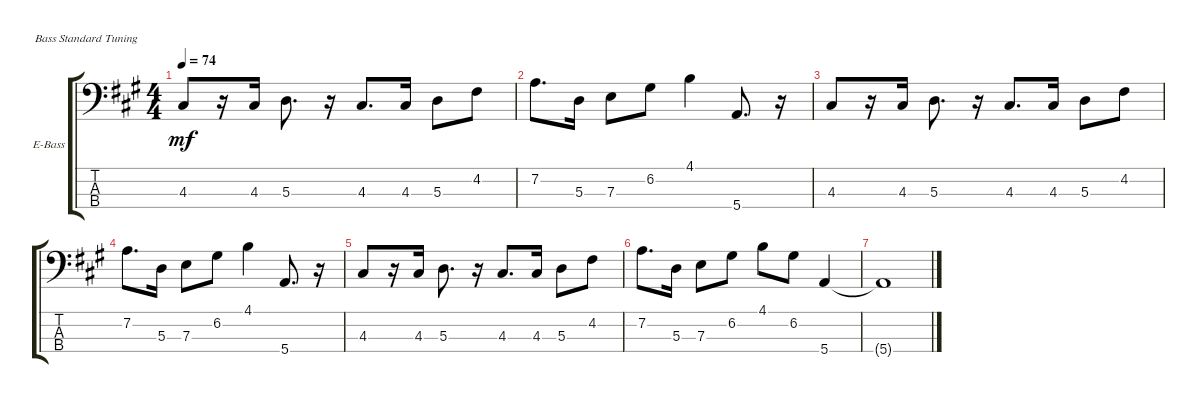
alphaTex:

\bracketExtendMode groupsimilarinstruments
\firstSystemTrackNameOrientation horizontal
\otherSystemsTrackNameOrientation horizontal
\track ("Bass" "E-Bass") {instrument electricbassfinger}
\staff {score tabs}
\tuning (G2 D2 A1 E1)
\ts (4 4)
\tempo 74
\clef f4
\ks a
4.3.8{dy mf} r.16 4.3.16 5.3.8{d} r.16 4.3.8{d} 4.3.16 5.3.8 4.2.8 |
7.2.8{d} 5.3.16 7.3.8 6.2.8 4.1.4 5.4.8{d} r.16 |
4.3.8 r.16 4.3.16 5.3.8{d} r.16 4.3.8{d} 4.3.16 5.3.8 4.2.8 |
7.2.8{d} 5.3.16 7.3.8 6.2.8 4.1.4 5.4.8{d} r.16 |
4.3.8 r.16 4.3.16 5.3.8{d} r.16 4.3.8{d} 4.3.16 5.3.8 4.2.8 |
7.2.8{d} 5.3.16 7.3.8 6.2.8 4.1.8 6.2.8 5.4.4 |
5.4{t}.1
